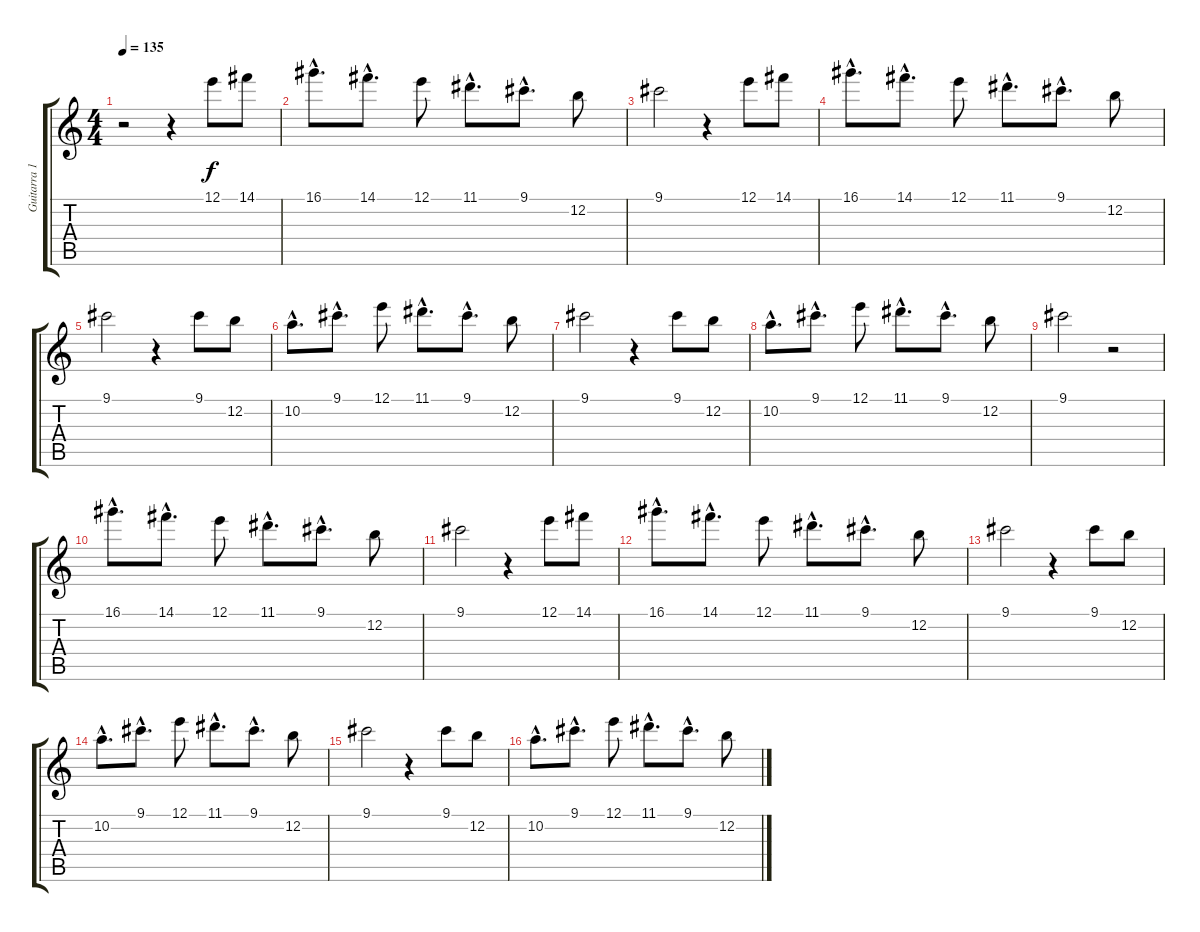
\track ("Guitarra 1 (Solo)" "Guitarra 1") {instrument distortionguitar}
\staff {score tabs}
\tuning (E4 B3 G3 D3 A2 E2) {hide}
\ts (4 4)
\tempo 135
\clef g2
\ks c
r.2{dy f} r.4 12.1.8 14.1.8 |
16.1{hac}.8{d} 14.1{hac}.8{d} 12.1.8 11.1{hac}.8{d} 9.1{hac}.8{d} 12.2.8 |
9.1.2 r.4 12.1.8 14.1.8 |
16.1{hac}.8{d} 14.1{hac}.8{d} 12.1.8 11.1{hac}.8{d} 9.1{hac}.8{d} 12.2.8 |
9.1.2 r.4 9.1.8 12.2.8 |
10.2{hac}.8{d} 9.1{hac}.8{d} 12.1.8 11.1{hac}.8{d} 9.1{hac}.8{d} 12.2.8 |
9.1.2 r.4 9.1.8 12.2.8 |
10.2{hac}.8{d} 9.1{hac}.8{d} 12.1.8 11.1{hac}.8{d} 9.1{hac}.8{d} 12.2.8 |
9.1.2 r.2 |
16.1{hac}.8{d} 14.1{hac}.8{d} 12.1.8 11.1{hac}.8{d} 9.1{hac}.8{d} 12.2.8 |
9.1.2 r.4 12.1.8 14.1.8 |
16.1{hac}.8{d} 14.1{hac}.8{d} 12.1.8 11.1{hac}.8{d} 9.1{hac}.8{d} 12.2.8 |
9.1.2 r.4 9.1.8 12.2.8 |
10.2{hac}.8{d} 9.1{hac}.8{d} 12.1.8 11.1{hac}.8{d} 9.1{hac}.8{d} 12.2.8 |
9.1.2 r.4 9.1.8 12.2.8 |
10.2{hac}.8{d} 9.1{hac}.8{d} 12.1.8 11.1{hac}.8{d} 9.1{hac}.8{d} 12.2.8
